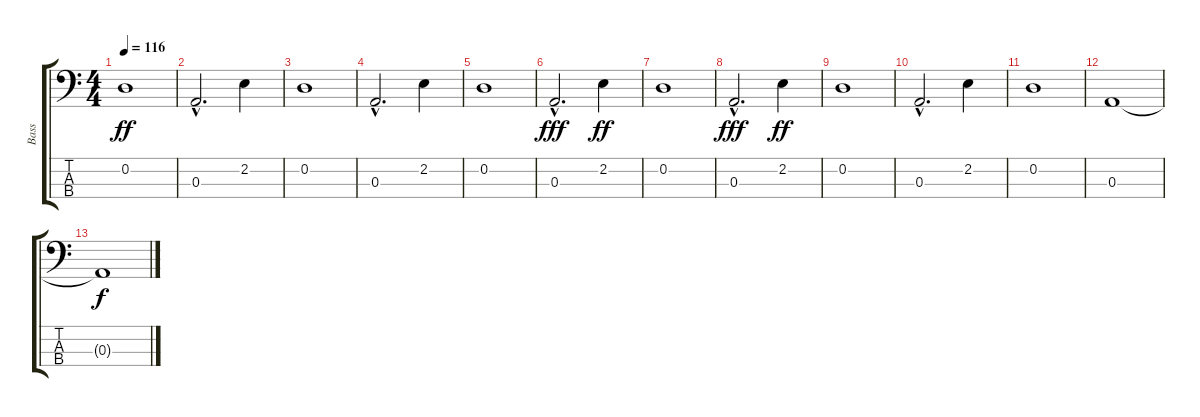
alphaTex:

\track ("Bass" "Bass") {instrument electricbasspick}
\staff {score tabs}
\tuning (G2 D2 A1 E1) {hide}
\ts (4 4)
\tempo 116
\clef f4
\ks c
0.2.1{dy ff} |
0.3{hac}.2{d} 2.2.4 |
0.2.1 |
0.3{hac}.2{d} 2.2.4 |
0.2.1 |
0.3{hac}.2{d dy fff} 2.2.4{dy ff} |
0.2.1 |
0.3{hac}.2{d dy fff} 2.2.4{dy ff} |
0.2.1 |
0.3{hac}.2{d} 2.2.4 |
0.2.1 |
0.3.1 |
0.3{t}.1{dy f}
